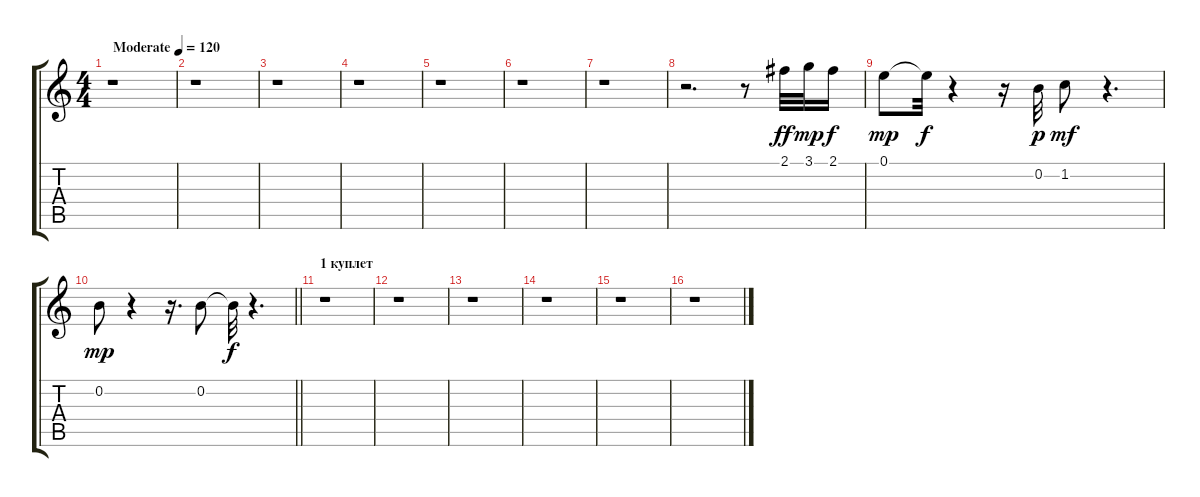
\track "" {instrument acousticguitarsteel}
\staff {score tabs}
\tuning (E4 B3 G3 D3 A2 E2) {hide}
\ts (4 4)
\tempo (120 "Moderate")
\clef g2
\ks c
r.1{dy ff instrument acousticguitarsteel} |
r.1 |
r.1 |
r.1 |
r.1 |
r.1 |
r.1 |
r.2{d} r.8 2.1.32 3.1.32{dy mp} 2.1.16{dy f} |
0.1.8{dy mp} 0.1{t}.32{dy f} r.4 r.16 0.2.32{dy p} 1.2.8{dy mf} r.4{d} |
\barLineRight lightlight
0.2.8{dy mp} r.4 r.16{d} 0.2.8 0.2{t}.32{dy f} r.4{d} |
\section ("" "1 куплет")
r.1 |
r.1 |
r.1 |
r.1 |
r.1 |
r.1
